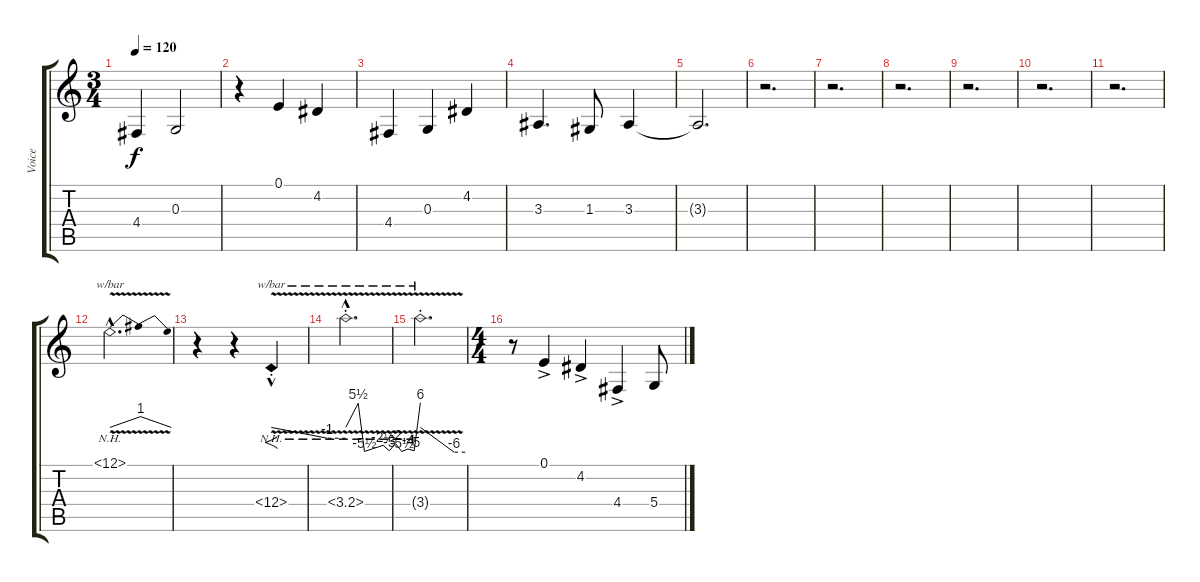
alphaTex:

\track ("Voice" "Voice") {instrument vibraphone}
\staff {score tabs}
\tuning (E4 B3 G3 D3 A2 E2) {hide}
\ts (3 4)
\tempo 120
\clef g2
\ks c
4.4.4{dy f} 0.3.2 |
r.4 0.1.4 4.2.4 |
4.4.4 0.3.4 4.2.4 |
3.3.4{d} 1.3.8 3.3.4 |
3.3{t}.2{d} |
r.2{d} |
r.2{d} |
r.2{d} |
r.2{d} |
r.2{d} |
r.2{d} |
0.1{nh v hac}.2{d tbe (dip default 0 0 30 4 60 0)} |
r.4 r.4 0.4{nh v hac st}.4{f tbe (custom default 0 0 45 -4 60 -4)} |
3.4{nh v hac st}.2{d tbe (custom default 0 0 10 22 15 -22 30 -10 35 -20 40 -8 45 -22 50 -16 55 -20 60 24)} |
3.4{nh v st t}.2{d tbe (custom default 0 0 45 -24 60 -24)} |
\ts (4 4)
r.8 0.1{ac}.4 4.2{ac}.4 4.4{ac}.4 5.4.8
